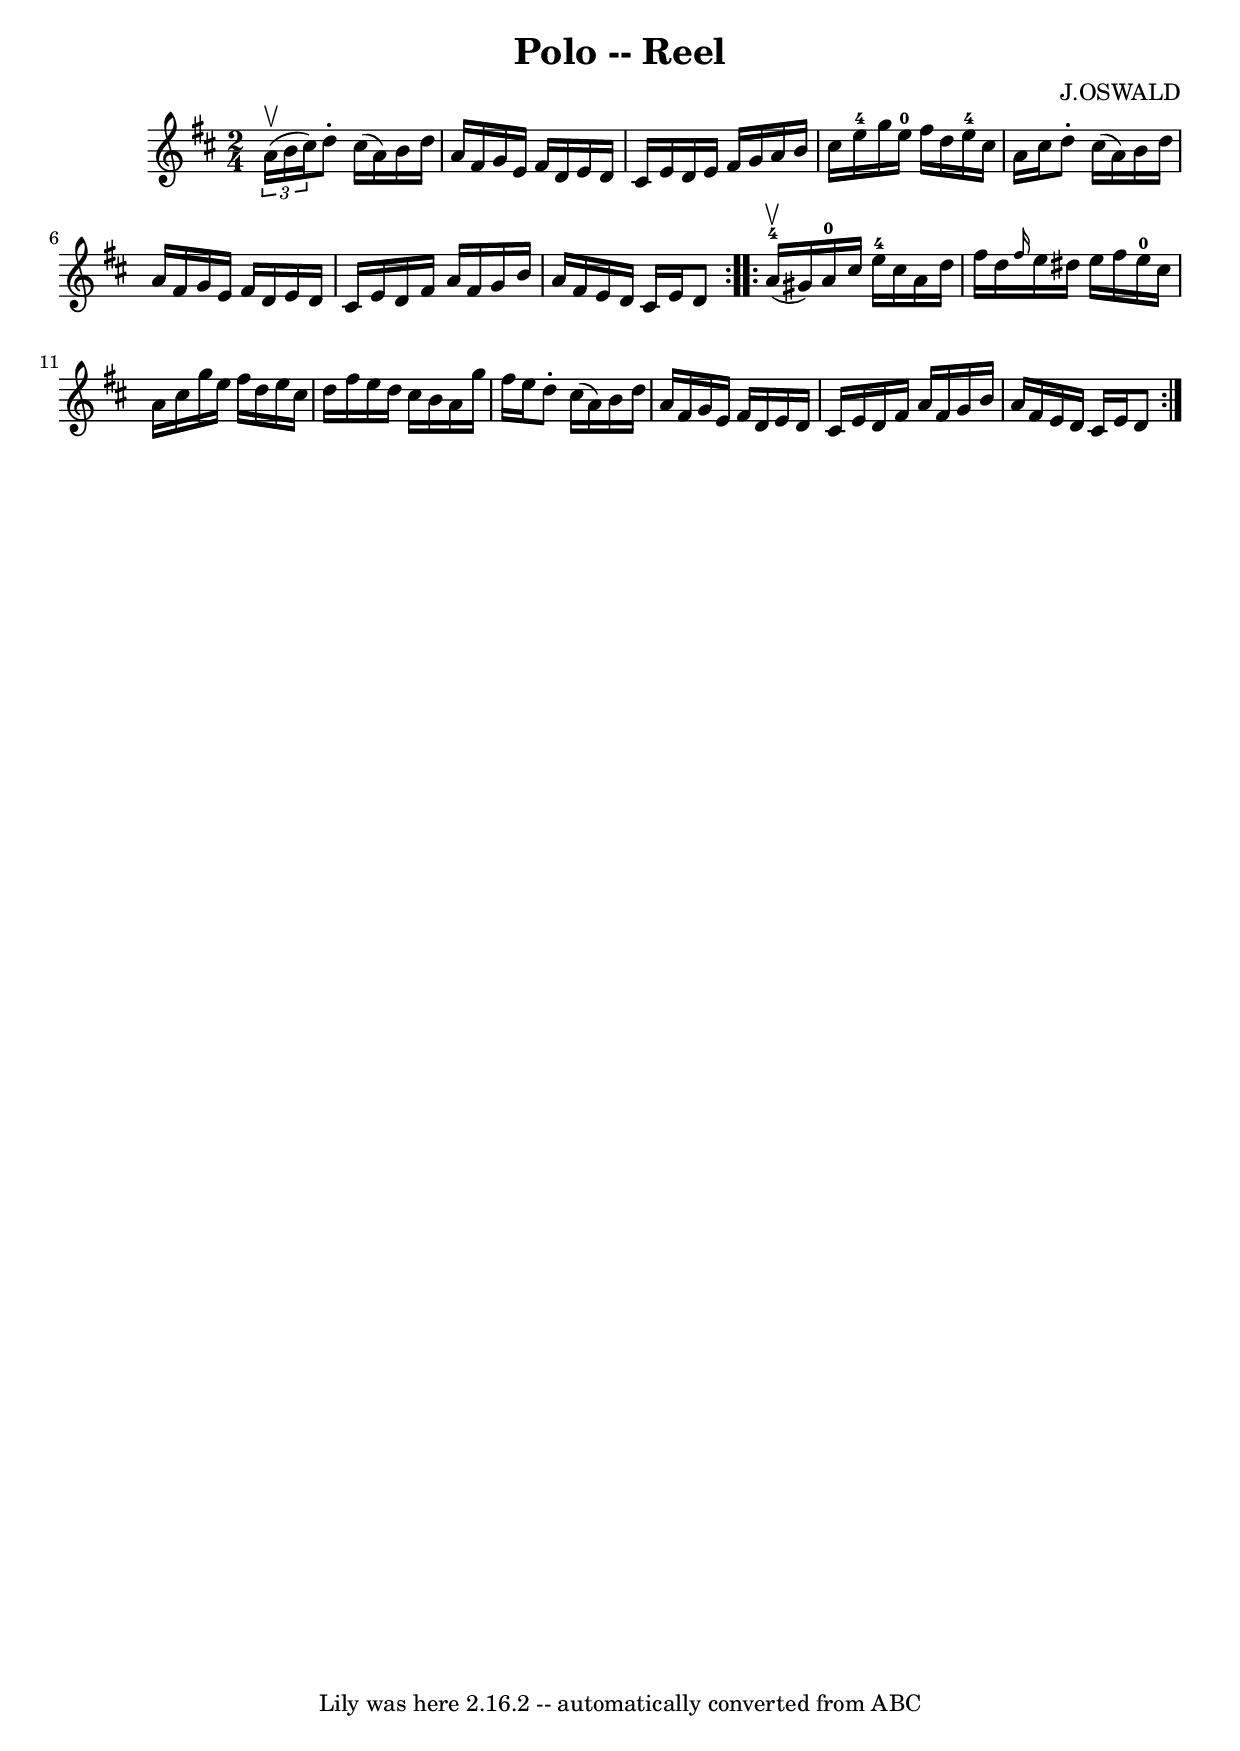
\version "2.16.2"
\include "Mammoth.ily"
\header {
  %% book = "Ryan's Mammoth Collection"
  composer = "J.OSWALD"
  crossRefNumber = "1"
  footnotes = "\\\\246"
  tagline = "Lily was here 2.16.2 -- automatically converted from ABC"
  title = "Polo -- Reel"

}
voicedefault =  {



  \repeat volta 2 {

    \time 2/4 
    \key d \major
    \times 2/3 { a'16^\upbow(b'16 cis''16) 
	       } 
    |
    d''8 -. cis''16 (a'16) b'16 d''16 a'16 fis'16   
    |
    g'16 e'16 fis'16 d'16 e'16 d'16 cis'16 e'16    
    |
    d'16 e'16 fis'16 g'16 a'16 b'16 cis''16 e''16 
    -4   |
    g''16 e''16-0 fis''16 d''16 e''16-4   
    cis''16 a'16 cis''16    |
    d''8 -. cis''16 (a'16)   
    b'16 d''16 a'16 fis'16    |
    g'16 e'16 fis'16 d'16    
    e'16 d'16 cis'16 e'16    |
    d'16 fis'16 a'16 fis'16   
    g'16 b'16 a'16 fis'16    |
    e'16 d'16 cis'16 e'16    
    d'8  
  }     
  \repeat volta 2 {
    a'16-4^\upbow(gis'16) |
    
    a'16-0 cis''16 e''16-4 cis''16 a'16 d''16 fis''16    
    d''16    |
    \grace { fis''16  
	   } e''16 dis''16 e''16 fis''16 
    e''16-0 cis''16 a'16 cis''16    |
    g''16 e''16    
    fis''16 d''16 e''16 cis''16 d''16 fis''16    |
    e''16    
    d''16 cis''16 b'16 a'16 g''16 fis''16 e''16    |
    
    d''8 -. cis''16 (a'16) b'16 d''16 a'16 fis'16    |
    
    g'16 e'16 fis'16 d'16 e'16 d'16 cis'16 e'16    |
    
    d'16 fis'16 a'16 fis'16 g'16 b'16 a'16 fis'16    |
    
    e'16 d'16 cis'16 e'16 d'8  
  }   

}

\score{
  <<

    \context Staff="default"
    {
      \voicedefault 
      
    }

  >>
  \layout {
    
  }
  \midi {
  }

}
